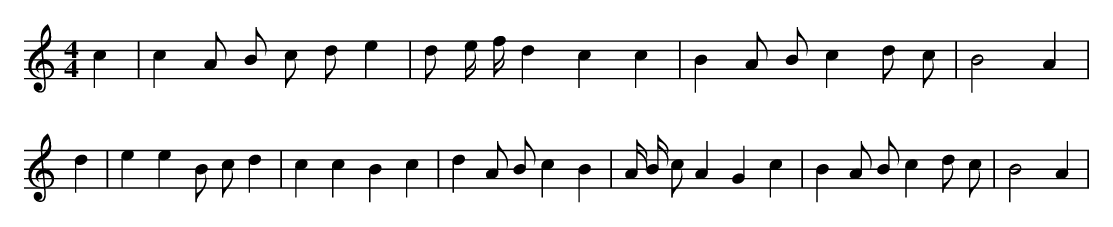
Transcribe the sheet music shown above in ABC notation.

X:1
M:4/4
L:1/8
K:C
c2 | c2 A B c d e2 | d e/2 f/2 d2 c2 c2 | B2 A B c2 d c | B4 A2 | d2 | e2 e2 B c d2 | c2 c2 B2 c2 | d2 A B c2 B2 | A/2 B/2 c A2 G2 c2 | B2 A B c2 d c | B4 A2 |
